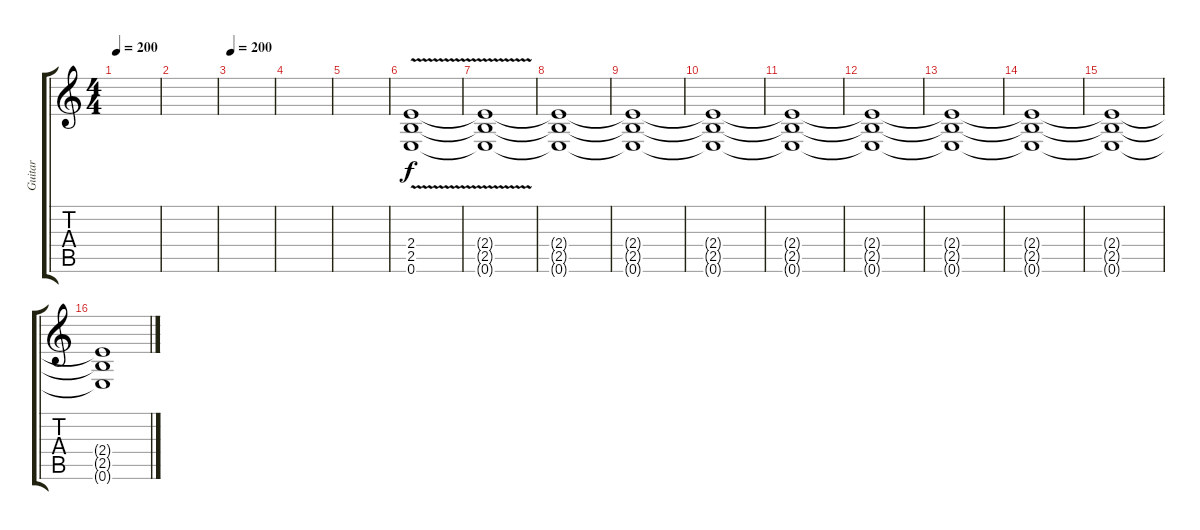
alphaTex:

\track ("Guitar" "Guitar") {instrument distortionguitar}
\staff {score tabs}
\tuning (E4 B3 G3 D3 A2 E2) {hide}
\ts (4 4)
\tempo 200
\clef g2
\ks c
|
|
\tempo 200
|
|
|
(2.4 2.5 0.6{v}).1{volume 10} |
(2.4{t} 2.5{t} 0.6{t}).1{volume 16} |
(2.4{t} 2.5{t} 0.6{t}).1 |
(2.4{t} 2.5{t} 0.6{t}).1 |
(2.4{t} 2.5{t} 0.6{t}).1 |
(2.4{t} 2.5{t} 0.6{t}).1 |
(2.4{t} 2.5{t} 0.6{t}).1 |
(2.4{t} 2.5{t} 0.6{t}).1 |
(2.4{t} 2.5{t} 0.6{t}).1{volume 10} |
(2.4{t} 2.5{t} 0.6{t}).1 |
(2.4{t} 2.5{t} 0.6{t}).1
